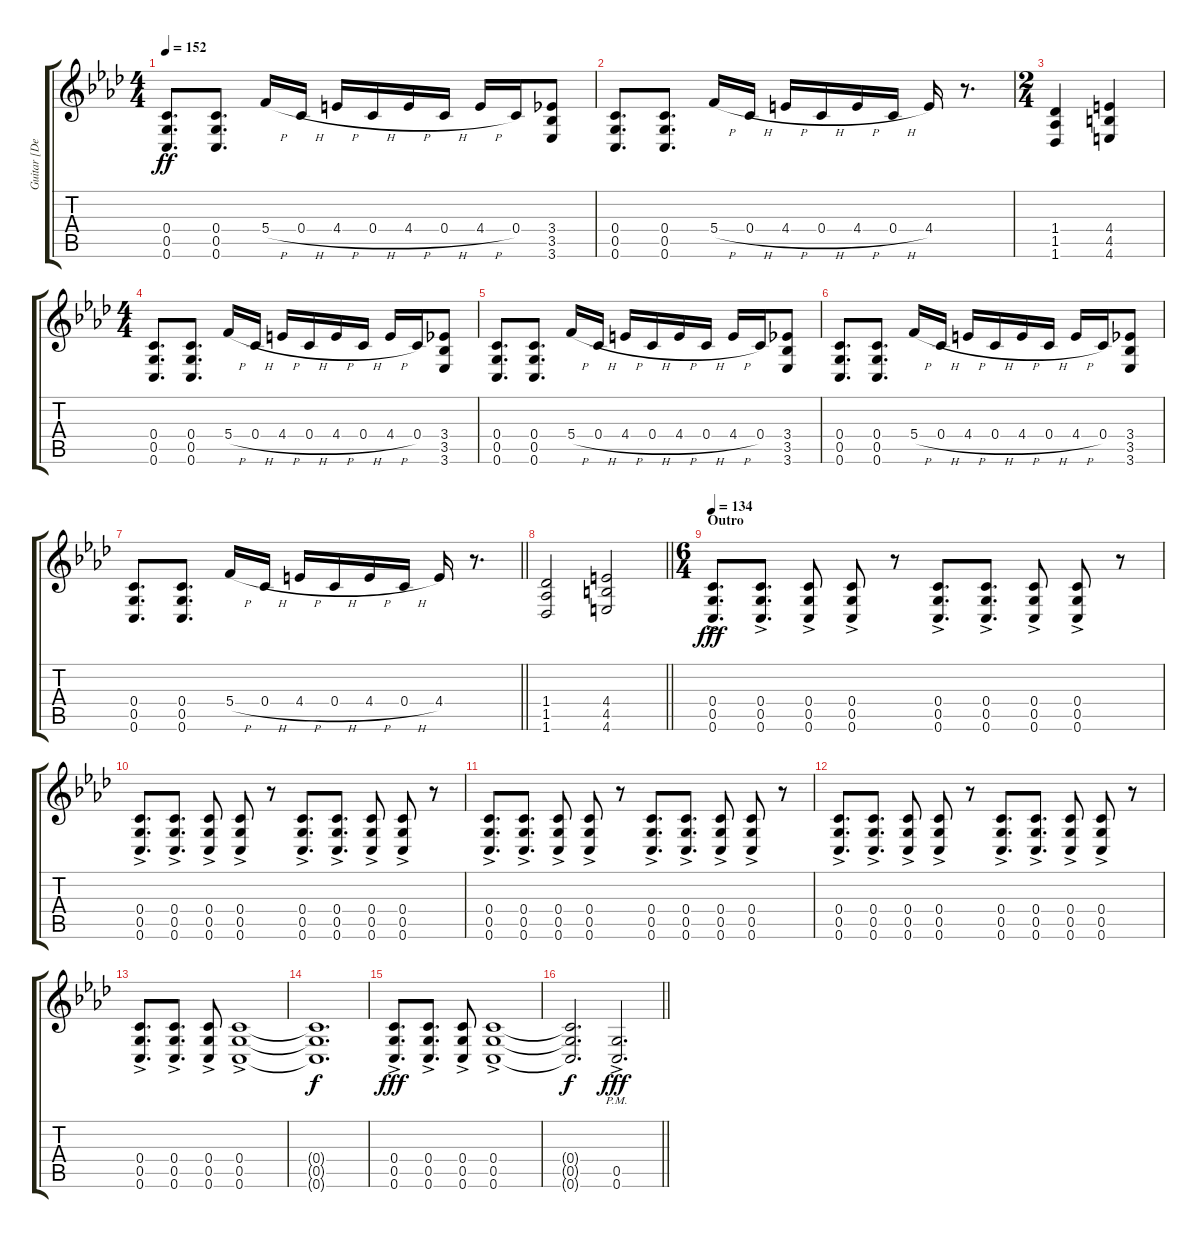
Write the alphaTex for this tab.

\track ("Guitar [Derek Miller]" "Guitar [De") {instrument distortionguitar}
\staff {score tabs}
\tuning (D4 A3 F3 C3 G2 C2) {hide}
\ts (4 4)
\tempo 152
\clef g2
\ks fminor
(0.4 0.5 0.6).8{d dy ff} (0.4 0.5 0.6).8{d} 5.4{h}.16 0.4{h}.16 4.4{h}.16 0.4{h}.16 4.4{h}.16 0.4{h}.16 4.4{h}.16 0.4.16 (3.4 3.5 3.6).8 |
(0.4 0.5 0.6).8{d} (0.4 0.5 0.6).8{d} 5.4{h}.16 0.4{h}.16 4.4{h}.16 0.4{h}.16 4.4{h}.16 0.4{h}.16 4.4.16 r.8{d} |
\ts (2 4)
(1.4 1.5 1.6).4 (4.4 4.5 4.6).4 |
\ts (4 4)
(0.4 0.5 0.6).8{d} (0.4 0.5 0.6).8{d} 5.4{h}.16 0.4{h}.16 4.4{h}.16 0.4{h}.16 4.4{h}.16 0.4{h}.16 4.4{h}.16 0.4.16 (3.4 3.5 3.6).8 |
(0.4 0.5 0.6).8{d} (0.4 0.5 0.6).8{d} 5.4{h}.16 0.4{h}.16 4.4{h}.16 0.4{h}.16 4.4{h}.16 0.4{h}.16 4.4{h}.16 0.4.16 (3.4 3.5 3.6).8 |
(0.4 0.5 0.6).8{d} (0.4 0.5 0.6).8{d} 5.4{h}.16 0.4{h}.16 4.4{h}.16 0.4{h}.16 4.4{h}.16 0.4{h}.16 4.4{h}.16 0.4.16 (3.4 3.5 3.6).8 |
\barLineRight lightlight
(0.4 0.5 0.6).8{d} (0.4 0.5 0.6).8{d} 5.4{h}.16 0.4{h}.16 4.4{h}.16 0.4{h}.16 4.4{h}.16 0.4{h}.16 4.4.16 r.8{d} |
\section ("" "")
\barLineRight lightlight
(1.4 1.5 1.6).2 (4.4 4.5 4.6).2 |
\ts (6 4)
\section ("" "Outro")
\tempo 134
(0.4{ac} 0.5{ac} 0.6{ac}).8{d dy fff} (0.4{ac} 0.5{ac} 0.6{ac}).8{d} (0.4{ac} 0.5{ac} 0.6{ac}).8 (0.4{ac} 0.5{ac} 0.6{ac}).8 r.8 (0.4{ac} 0.5{ac} 0.6{ac}).8{d} (0.4{ac} 0.5{ac} 0.6{ac}).8{d} (0.4{ac} 0.5{ac} 0.6{ac}).8 (0.4{ac} 0.5{ac} 0.6{ac}).8 r.8 |
(0.4{ac} 0.5{ac} 0.6{ac}).8{d} (0.4{ac} 0.5{ac} 0.6{ac}).8{d} (0.4{ac} 0.5{ac} 0.6{ac}).8 (0.4{ac} 0.5{ac} 0.6{ac}).8 r.8 (0.4{ac} 0.5{ac} 0.6{ac}).8{d} (0.4{ac} 0.5{ac} 0.6{ac}).8{d} (0.4{ac} 0.5{ac} 0.6{ac}).8 (0.4{ac} 0.5{ac} 0.6{ac}).8 r.8 |
(0.4{ac} 0.5{ac} 0.6{ac}).8{d} (0.4{ac} 0.5{ac} 0.6{ac}).8{d} (0.4{ac} 0.5{ac} 0.6{ac}).8 (0.4{ac} 0.5{ac} 0.6{ac}).8 r.8 (0.4{ac} 0.5{ac} 0.6{ac}).8{d} (0.4{ac} 0.5{ac} 0.6{ac}).8{d} (0.4{ac} 0.5{ac} 0.6{ac}).8 (0.4{ac} 0.5{ac} 0.6{ac}).8 r.8 |
(0.4{ac} 0.5{ac} 0.6{ac}).8{d} (0.4{ac} 0.5{ac} 0.6{ac}).8{d} (0.4{ac} 0.5{ac} 0.6{ac}).8 (0.4{ac} 0.5{ac} 0.6{ac}).8 r.8 (0.4{ac} 0.5{ac} 0.6{ac}).8{d} (0.4{ac} 0.5{ac} 0.6{ac}).8{d} (0.4{ac} 0.5{ac} 0.6{ac}).8 (0.4{ac} 0.5{ac} 0.6{ac}).8 r.8 |
(0.4{ac} 0.5{ac} 0.6{ac}).8{d} (0.4{ac} 0.5{ac} 0.6{ac}).8{d} (0.4{ac} 0.5{ac} 0.6{ac}).8 (0.4{ac} 0.5{ac} 0.6{ac}).1 |
(0.4{t} 0.5{t} 0.6{t}).1{d dy f} |
(0.4{ac} 0.5{ac} 0.6{ac}).8{d dy fff} (0.4{ac} 0.5{ac} 0.6{ac}).8{d} (0.4{ac} 0.5{ac} 0.6{ac}).8 (0.4{ac} 0.5{ac} 0.6{ac}).1 |
\barLineRight lightlight
(0.4{t} 0.5{t} 0.6{t}).2{d dy f} (0.5{ac pm} 0.6{ac pm}).2{d dy fff}
